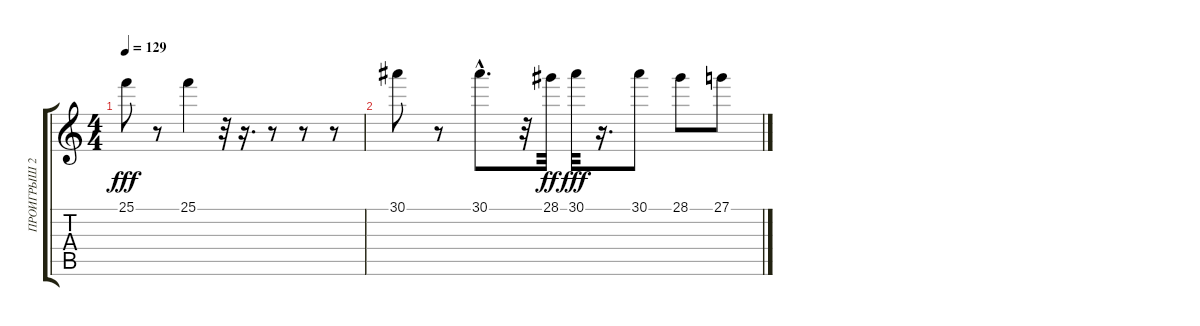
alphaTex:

\track ("ПРОИГРЫШ 2 F7" "ПРОИГРЫШ 2") {instrument lead2sawtooth}
\staff {score tabs}
\tuning (E4 B3 G3 D3 A2 E2) {hide}
\ts (4 4)
\tempo 129
\clef g2
\ks c
25.1.8{dy fff} r.8 25.1.4 r.32 r.16{d} r.8 r.8 r.8 |
30.1.8 r.8 30.1{hac}.8{d} r.32 28.1.32{dy ff} 30.1.32{dy fff} r.16{d} 30.1.8 28.1.8 27.1.8
